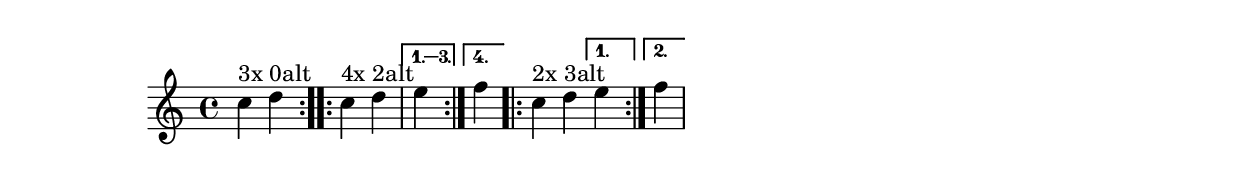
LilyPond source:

\version "2.7.32"

\header{
texidoc="
Folded repeat may not make sense without alternatives, and there
should not be more alternatives than repeats.
"
}

\paper { ragged-right = ##t } 

\context Staff  \relative c'' {
    \repeat fold 3 { c^"3x 0alt" d }
    % less alts than body
    \repeat fold 4 { c^"4x 2alt" d } \alternative { e f }
    % more alts than body
    \repeat fold 2 { c^"2x 3alt" d } \alternative { e f g }
  }


